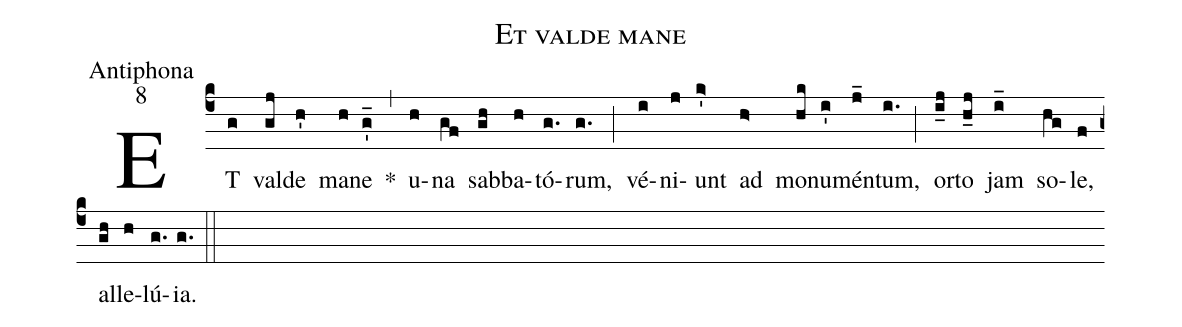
name:Et valde mane;
office-part:Antiphona;
mode:8;
%%
(c4) ET(g) val(gj)de(h') ma(h)ne(g'_) *(,) u(h)na(gf) sab(gh)ba(h)tó(g.)rum,(g.) (;) vé(i)ni(j)unt(k>') ad(h>) mo(hk)nu(i')mén(j_)tum,(i.) (;) or(i_j)to(h_j) jam(i_) so(hg)le,(f) al(gh)le(h)lú(g.){ia}.(g.) (::)
